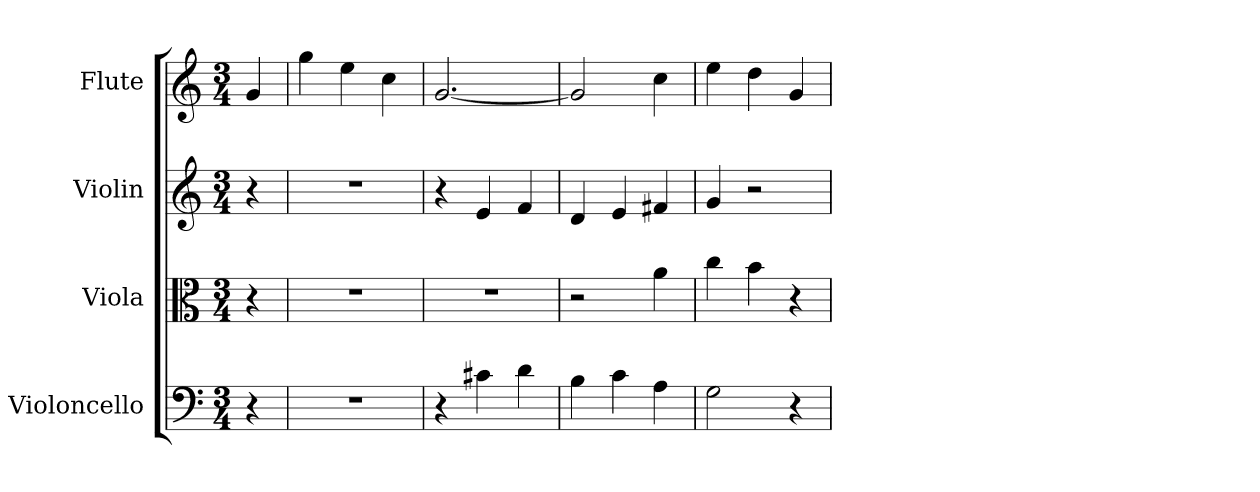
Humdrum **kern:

**kern	**kern	**kern	**kern
*part4	*part3	*part2	*part1
*staff4	*staff3	*staff2	*staff1
*I"Violoncello	*I"Viola	*I"Violin	*I"Flute
*I'Vc	*I'Vla	*I'Vln	*I'Fl
*clefF4	*clefC3	*	*
*k[]	*k[]	*k[]	*k[]
*C:	*C:	*C:	*C:
*M3/4	*M3/4	*M3/4	*M3/4
*MM118	*MM118	*MM118	*MM118
=	=	=	=
4r	4r	4r	4g
=1	=1	=1	=1
2.r	2.r	2.r	4gg
.	.	.	4ee
.	.	.	4cc
=2	=2	=2	=2
4r	2.r	4r	[2.g
4c#X	.	4e	.
4d	.	4f	.
=3	=3	=3	=3
4B	2r	4d	2g]
4c	.	4e	.
4A	4a	4f#X	4cc
=4	=4	=4	=4
2G	4cc	4g	4ee
.	4b	2r	4dd
4r	4r	.	4g
=	=	=	=
*-	*-	*-	*-
